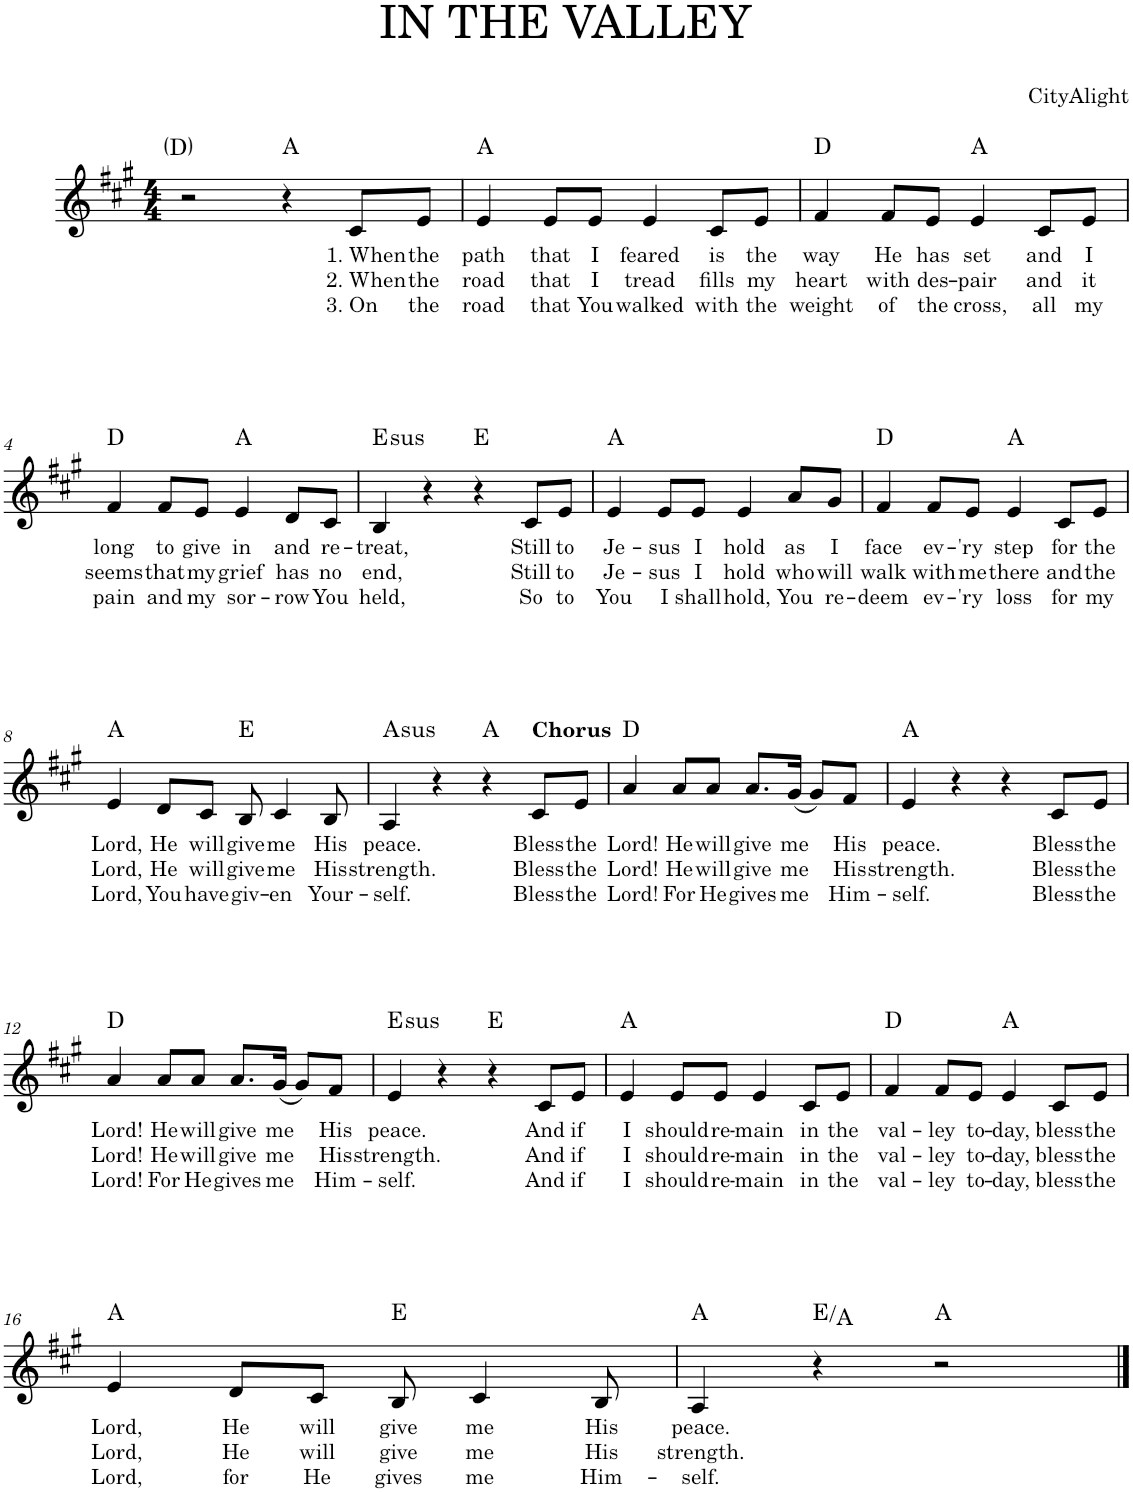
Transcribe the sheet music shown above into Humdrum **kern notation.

**kern	**text	**text	**text	**harte
*part1	*part1	*part1	*part1	*part1
*staff1	*staff1	*staff1	*staff1	*
*I"Piano	*	*	*	*
*I'Pno.	*	*	*	*
*clefG2	*	*	*	*
*k[f#c#g#]	*	*	*	*
*M4/4	*	*	*	*
=1	=1	=1	=1	=1
2r	.	.	.	D:maj
4r	.	.	.	A:maj
!	!LO:LY:b	!LO:LY:b	!LO:LY:b	!
8c#/L	1. When	2. When	3. On	.
!	!LO:LY:b	!LO:LY:b	!LO:LY:b	!
8e/J	the	the	the	.
=2	=2	=2	=2	=2
!	!LO:LY:b	!LO:LY:b	!LO:LY:b	!
4e/	path	road	road	A:maj
!	!LO:LY:b	!LO:LY:b	!LO:LY:b	!
8e/L	that	that	that	.
!	!LO:LY:b	!LO:LY:b	!LO:LY:b	!
8e/J	I	I	You	.
!	!LO:LY:b	!LO:LY:b	!LO:LY:b	!
4e/	feared	tread	walked	.
!	!LO:LY:b	!LO:LY:b	!LO:LY:b	!
8c#/L	is	fills	with	.
!	!LO:LY:b	!LO:LY:b	!LO:LY:b	!
8e/J	the	my	the	.
=3	=3	=3	=3	=3
!	!LO:LY:b	!LO:LY:b	!LO:LY:b	!
4f#/	way	heart	weight	D:maj
!	!LO:LY:b	!LO:LY:b	!LO:LY:b	!
8f#/L	He	with	of	.
!	!LO:LY:b	!LO:LY:b	!LO:LY:b	!
8e/J	has	des-	the	.
!	!LO:LY:b	!LO:LY:b	!LO:LY:b	!
4e/	set	-pair	cross,	A:maj
!	!LO:LY:b	!LO:LY:b	!LO:LY:b	!
8c#/L	and	and	all	.
!	!LO:LY:b	!LO:LY:b	!LO:LY:b	!
8e/J	I	it	my	.
!!LO:LB:g=z
=4	=4	=4	=4	=4
!	!LO:LY:b	!LO:LY:b	!LO:LY:b	!
4f#/	long	seems	pain	D:maj
!	!LO:LY:b	!LO:LY:b	!LO:LY:b	!
8f#/L	to	that	and	.
!	!LO:LY:b	!LO:LY:b	!LO:LY:b	!
8e/J	give	my	my	.
!	!LO:LY:b	!LO:LY:b	!LO:LY:b	!
4e/	in	grief	sor-	A:maj
!	!LO:LY:b	!LO:LY:b	!LO:LY:b	!
8d/L	and	has	-row	.
!	!LO:LY:b	!LO:LY:b	!LO:LY:b	!
8c#/J	re-	no	You	.
=5	=5	=5	=5	=5
!	!LO:LY:b	!LO:LY:b	!LO:LY:b	!LO:H:kt=sus
4B/	-treat,	end,	held,	E:sus4
4r	.	.	.	.
4r	.	.	.	E:maj
!	!LO:LY:b	!LO:LY:b	!LO:LY:b	!
8c#/L	Still	Still	So	.
!	!LO:LY:b	!LO:LY:b	!LO:LY:b	!
8e/J	to	to	to	.
=6	=6	=6	=6	=6
!	!LO:LY:b	!LO:LY:b	!LO:LY:b	!
4e/	Je-	Je-	You	A:maj
!	!LO:LY:b	!LO:LY:b	!LO:LY:b	!
8e/L	-sus	-sus	I	.
!	!LO:LY:b	!LO:LY:b	!LO:LY:b	!
8e/J	I	I	shall	.
!	!LO:LY:b	!LO:LY:b	!LO:LY:b	!
4e/	hold	hold	hold,	.
!	!LO:LY:b	!LO:LY:b	!LO:LY:b	!
8a/L	as	who	You	.
!	!LO:LY:b	!LO:LY:b	!LO:LY:b	!
8g#/J	I	will	re-	.
=7	=7	=7	=7	=7
!	!LO:LY:b	!LO:LY:b	!LO:LY:b	!
4f#/	face	walk	-deem	D:maj
!	!LO:LY:b	!LO:LY:b	!LO:LY:b	!
8f#/L	ev-	with	ev-	.
!	!LO:LY:b	!LO:LY:b	!LO:LY:b	!
8e/J	-'ry	me	-'ry	.
!	!LO:LY:b	!LO:LY:b	!LO:LY:b	!
4e/	step	there	loss	A:maj
!	!LO:LY:b	!LO:LY:b	!LO:LY:b	!
8c#/L	for	and	for	.
!	!LO:LY:b	!LO:LY:b	!LO:LY:b	!
8e/J	the	the	my	.
!!LO:LB:g=z
=8	=8	=8	=8	=8
!	!LO:LY:b	!LO:LY:b	!LO:LY:b	!
4e/	Lord,	Lord,	Lord,	A:maj
!	!LO:LY:b	!LO:LY:b	!LO:LY:b	!
8d/L	He	He	You	.
!	!LO:LY:b	!LO:LY:b	!LO:LY:b	!
8c#/J	will	will	have	.
!	!LO:LY:b	!LO:LY:b	!LO:LY:b	!
8B/	give	give	giv-	E:maj
!	!LO:LY:b	!LO:LY:b	!LO:LY:b	!
4c#/	me	me	-en	.
!	!LO:LY:b	!LO:LY:b	!LO:LY:b	!
8B/	His	His	Your-	.
=9	=9	=9	=9	=9
!	!LO:LY:b	!LO:LY:b	!LO:LY:b	!LO:H:kt=sus
4A/	peace.	strength.	-self.	A:sus4
4r	.	.	.	.
4r	.	.	.	A:maj
!LO:TX:a:B:t=Chorus	!	!	!	!
!	!LO:LY:b	!LO:LY:b	!LO:LY:b	!
8c#/L	Bless	Bless	Bless	.
!	!LO:LY:b	!LO:LY:b	!LO:LY:b	!
8e/J	the	the	the	.
=10	=10	=10	=10	=10
!	!LO:LY:b	!LO:LY:b	!LO:LY:b	!
4a/	Lord!	Lord!	Lord!	D:maj
!	!LO:LY:b	!LO:LY:b	!LO:LY:b	!
8a/L	He	He	For	.
!	!LO:LY:b	!LO:LY:b	!LO:LY:b	!
8a/J	will	will	He	.
!	!LO:LY:b	!LO:LY:b	!LO:LY:b	!
8.a/L	give	give	gives	.
!	!LO:LY:b	!LO:LY:b	!LO:LY:b	!
(16g#/Jk	me	me	me	.
8g#/L)	.	.	.	.
!	!LO:LY:b	!LO:LY:b	!LO:LY:b	!
8f#/J	His	His	Him-	.
=11	=11	=11	=11	=11
!	!LO:LY:b	!LO:LY:b	!LO:LY:b	!
4e/	peace.	strength.	-self.	A:maj
4r	.	.	.	.
4r	.	.	.	.
!	!LO:LY:b	!LO:LY:b	!LO:LY:b	!
8c#/L	Bless	Bless	Bless	.
!	!LO:LY:b	!LO:LY:b	!LO:LY:b	!
8e/J	the	the	the	.
!!LO:LB:g=z
=12	=12	=12	=12	=12
!	!LO:LY:b	!LO:LY:b	!LO:LY:b	!
4a/	Lord!	Lord!	Lord!	D:maj
!	!LO:LY:b	!LO:LY:b	!LO:LY:b	!
8a/L	He	He	For	.
!	!LO:LY:b	!LO:LY:b	!LO:LY:b	!
8a/J	will	will	He	.
!	!LO:LY:b	!LO:LY:b	!LO:LY:b	!
8.a/L	give	give	gives	.
!	!LO:LY:b	!LO:LY:b	!LO:LY:b	!
(16g#/Jk	me	me	me	.
8g#/L)	.	.	.	.
!	!LO:LY:b	!LO:LY:b	!LO:LY:b	!
8f#/J	His	His	Him-	.
=13	=13	=13	=13	=13
!	!LO:LY:b	!LO:LY:b	!LO:LY:b	!LO:H:kt=sus
4e/	peace.	strength.	-self.	E:sus4
4r	.	.	.	.
4r	.	.	.	E:maj
!	!LO:LY:b	!LO:LY:b	!LO:LY:b	!
8c#/L	And	And	And	.
!	!LO:LY:b	!LO:LY:b	!LO:LY:b	!
8e/J	if	if	if	.
=14	=14	=14	=14	=14
!	!LO:LY:b	!LO:LY:b	!LO:LY:b	!
4e/	I	I	I	A:maj
!	!LO:LY:b	!LO:LY:b	!LO:LY:b	!
8e/L	should	should	should	.
!	!LO:LY:b	!LO:LY:b	!LO:LY:b	!
8e/J	re-	re-	re-	.
!	!LO:LY:b	!LO:LY:b	!LO:LY:b	!
4e/	-main	-main	-main	.
!	!LO:LY:b	!LO:LY:b	!LO:LY:b	!
8c#/L	in	in	in	.
!	!LO:LY:b	!LO:LY:b	!LO:LY:b	!
8e/J	the	the	the	.
=15	=15	=15	=15	=15
!	!LO:LY:b	!LO:LY:b	!LO:LY:b	!
4f#/	val-	val-	val-	D:maj
!	!LO:LY:b	!LO:LY:b	!LO:LY:b	!
8f#/L	-ley	-ley	-ley	.
!	!LO:LY:b	!LO:LY:b	!LO:LY:b	!
8e/J	to-	to-	to-	.
!	!LO:LY:b	!LO:LY:b	!LO:LY:b	!
4e/	-day,	-day,	-day,	A:maj
!	!LO:LY:b	!LO:LY:b	!LO:LY:b	!
8c#/L	bless	bless	bless	.
!	!LO:LY:b	!LO:LY:b	!LO:LY:b	!
8e/J	the	the	the	.
!!LO:LB:g=z
=16	=16	=16	=16	=16
!	!LO:LY:b	!LO:LY:b	!LO:LY:b	!
4e/	Lord,	Lord,	Lord,	A:maj
!	!LO:LY:b	!LO:LY:b	!LO:LY:b	!
8d/L	He	He	for	.
!	!LO:LY:b	!LO:LY:b	!LO:LY:b	!
8c#/J	will	will	He	.
!	!LO:LY:b	!LO:LY:b	!LO:LY:b	!
8B/	give	give	gives	E:maj
!	!LO:LY:b	!LO:LY:b	!LO:LY:b	!
4c#/	me	me	me	.
!	!LO:LY:b	!LO:LY:b	!LO:LY:b	!
8B/	His	His	Him-	.
=17	=17	=17	=17	=17
!	!LO:LY:b	!LO:LY:b	!LO:LY:b	!
4A/	peace.	strength.	-self.	A:maj
4r	.	.	.	E:maj/4
2r	.	.	.	A:maj
==	==	==	==	==
*-	*-	*-	*-	*-
